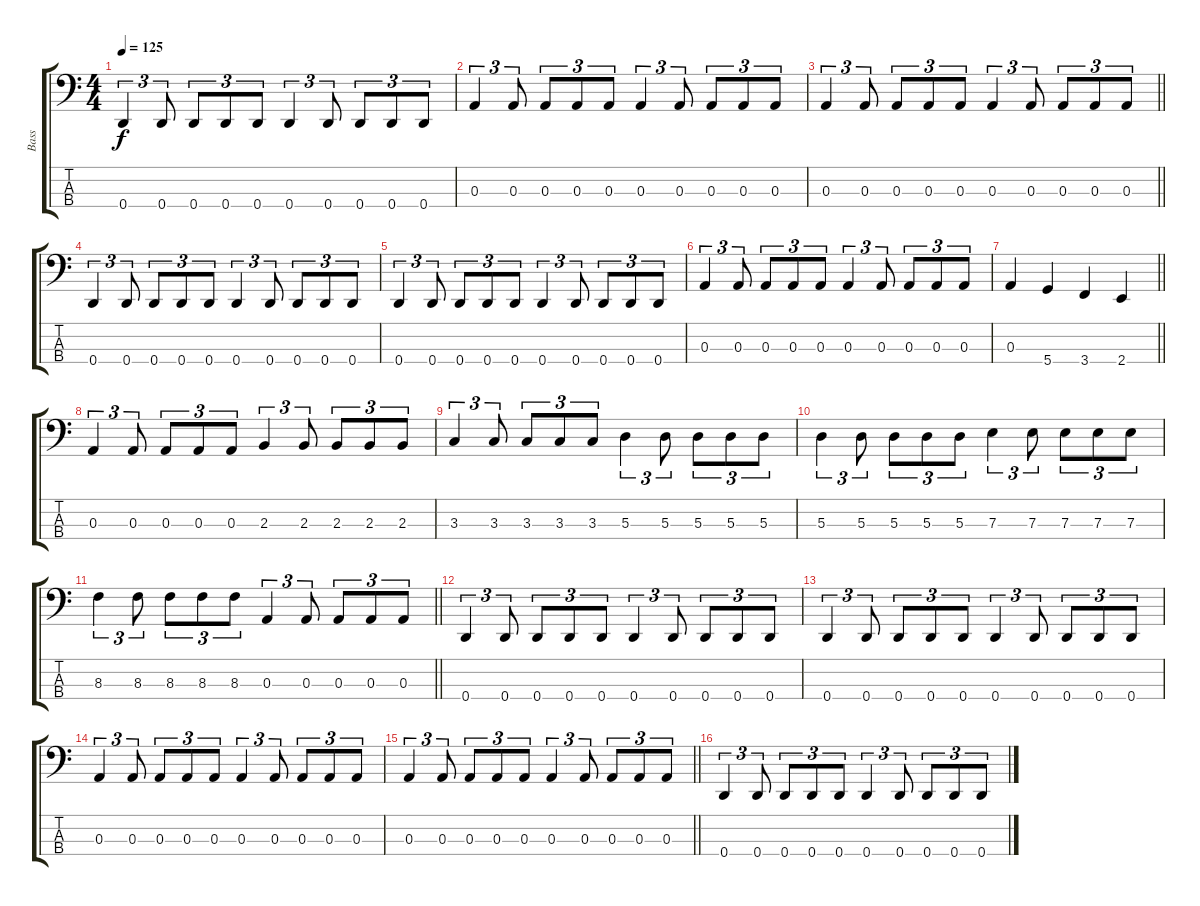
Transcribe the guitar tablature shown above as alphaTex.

\track ("Bass" "Bass") {instrument electricbassfinger}
\staff {score tabs}
\tuning (G2 D2 A1 D1) {hide}
\ts (4 4)
\tempo 125
\clef f4
\ks c
0.4.4{tu (3 2) dy f} 0.4.8{tu (3 2)} 0.4.8{tu (3 2)} 0.4.8{tu (3 2)} 0.4.8{tu (3 2)} 0.4.4{tu (3 2)} 0.4.8{tu (3 2)} 0.4.8{tu (3 2)} 0.4.8{tu (3 2)} 0.4.8{tu (3 2)} |
0.3.4{tu (3 2)} 0.3.8{tu (3 2)} 0.3.8{tu (3 2)} 0.3.8{tu (3 2)} 0.3.8{tu (3 2)} 0.3.4{tu (3 2)} 0.3.8{tu (3 2)} 0.3.8{tu (3 2)} 0.3.8{tu (3 2)} 0.3.8{tu (3 2)} |
\barLineRight lightlight
0.3.4{tu (3 2)} 0.3.8{tu (3 2)} 0.3.8{tu (3 2)} 0.3.8{tu (3 2)} 0.3.8{tu (3 2)} 0.3.4{tu (3 2)} 0.3.8{tu (3 2)} 0.3.8{tu (3 2)} 0.3.8{tu (3 2)} 0.3.8{tu (3 2)} |
0.4.4{tu (3 2)} 0.4.8{tu (3 2)} 0.4.8{tu (3 2)} 0.4.8{tu (3 2)} 0.4.8{tu (3 2)} 0.4.4{tu (3 2)} 0.4.8{tu (3 2)} 0.4.8{tu (3 2)} 0.4.8{tu (3 2)} 0.4.8{tu (3 2)} |
0.4.4{tu (3 2)} 0.4.8{tu (3 2)} 0.4.8{tu (3 2)} 0.4.8{tu (3 2)} 0.4.8{tu (3 2)} 0.4.4{tu (3 2)} 0.4.8{tu (3 2)} 0.4.8{tu (3 2)} 0.4.8{tu (3 2)} 0.4.8{tu (3 2)} |
0.3.4{tu (3 2)} 0.3.8{tu (3 2)} 0.3.8{tu (3 2)} 0.3.8{tu (3 2)} 0.3.8{tu (3 2)} 0.3.4{tu (3 2)} 0.3.8{tu (3 2)} 0.3.8{tu (3 2)} 0.3.8{tu (3 2)} 0.3.8{tu (3 2)} |
\barLineRight lightlight
0.3.4 5.4.4 3.4.4 2.4.4 |
0.3.4{tu (3 2)} 0.3.8{tu (3 2)} 0.3.8{tu (3 2)} 0.3.8{tu (3 2)} 0.3.8{tu (3 2)} 2.3.4{tu (3 2)} 2.3.8{tu (3 2)} 2.3.8{tu (3 2)} 2.3.8{tu (3 2)} 2.3.8{tu (3 2)} |
3.3.4{tu (3 2)} 3.3.8{tu (3 2)} 3.3.8{tu (3 2)} 3.3.8{tu (3 2)} 3.3.8{tu (3 2)} 5.3.4{tu (3 2)} 5.3.8{tu (3 2)} 5.3.8{tu (3 2)} 5.3.8{tu (3 2)} 5.3.8{tu (3 2)} |
5.3.4{tu (3 2)} 5.3.8{tu (3 2)} 5.3.8{tu (3 2)} 5.3.8{tu (3 2)} 5.3.8{tu (3 2)} 7.3.4{tu (3 2)} 7.3.8{tu (3 2)} 7.3.8{tu (3 2)} 7.3.8{tu (3 2)} 7.3.8{tu (3 2)} |
\barLineRight lightlight
8.3.4{tu (3 2)} 8.3.8{tu (3 2)} 8.3.8{tu (3 2)} 8.3.8{tu (3 2)} 8.3.8{tu (3 2)} 0.3.4{tu (3 2)} 0.3.8{tu (3 2)} 0.3.8{tu (3 2)} 0.3.8{tu (3 2)} 0.3.8{tu (3 2)} |
\section ("" "")
0.4.4{tu (3 2)} 0.4.8{tu (3 2)} 0.4.8{tu (3 2)} 0.4.8{tu (3 2)} 0.4.8{tu (3 2)} 0.4.4{tu (3 2)} 0.4.8{tu (3 2)} 0.4.8{tu (3 2)} 0.4.8{tu (3 2)} 0.4.8{tu (3 2)} |
0.4.4{tu (3 2)} 0.4.8{tu (3 2)} 0.4.8{tu (3 2)} 0.4.8{tu (3 2)} 0.4.8{tu (3 2)} 0.4.4{tu (3 2)} 0.4.8{tu (3 2)} 0.4.8{tu (3 2)} 0.4.8{tu (3 2)} 0.4.8{tu (3 2)} |
0.3.4{tu (3 2)} 0.3.8{tu (3 2)} 0.3.8{tu (3 2)} 0.3.8{tu (3 2)} 0.3.8{tu (3 2)} 0.3.4{tu (3 2)} 0.3.8{tu (3 2)} 0.3.8{tu (3 2)} 0.3.8{tu (3 2)} 0.3.8{tu (3 2)} |
\barLineRight lightlight
0.3.4{tu (3 2)} 0.3.8{tu (3 2)} 0.3.8{tu (3 2)} 0.3.8{tu (3 2)} 0.3.8{tu (3 2)} 0.3.4{tu (3 2)} 0.3.8{tu (3 2)} 0.3.8{tu (3 2)} 0.3.8{tu (3 2)} 0.3.8{tu (3 2)} |
0.4.4{tu (3 2)} 0.4.8{tu (3 2)} 0.4.8{tu (3 2)} 0.4.8{tu (3 2)} 0.4.8{tu (3 2)} 0.4.4{tu (3 2)} 0.4.8{tu (3 2)} 0.4.8{tu (3 2)} 0.4.8{tu (3 2)} 0.4.8{tu (3 2)}
